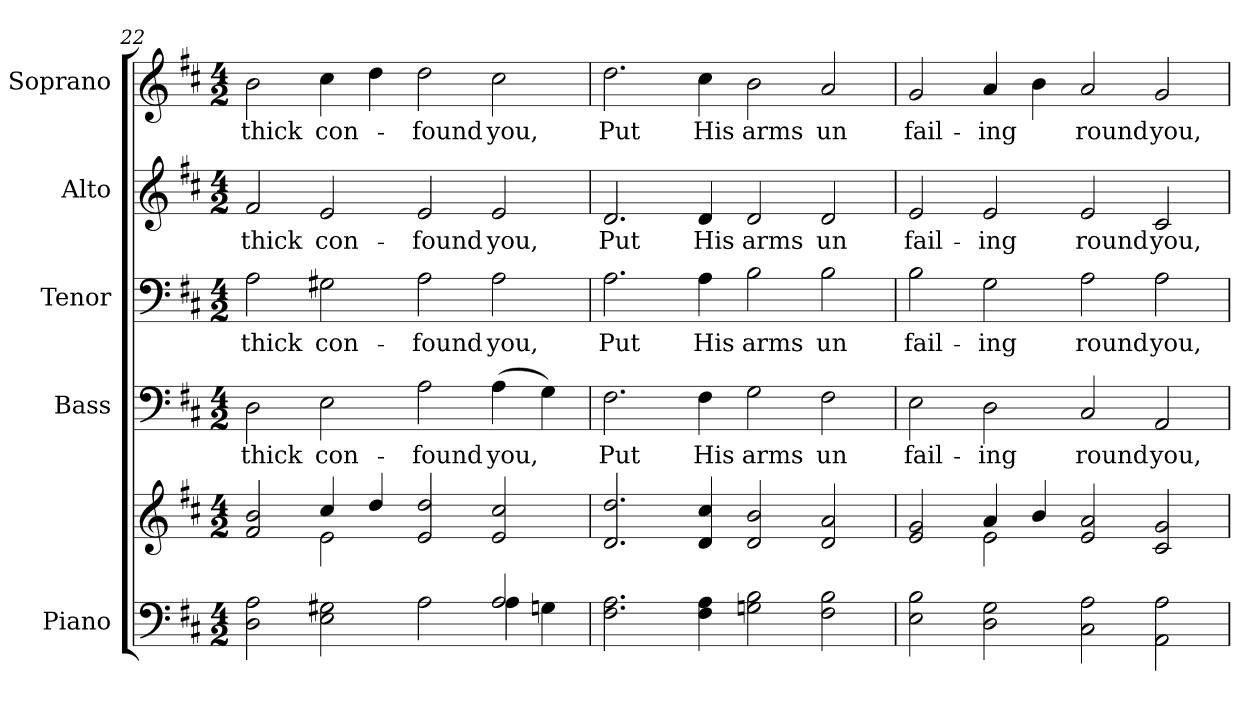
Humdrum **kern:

**kern	**kern	**kern	**text	**kern	**text	**kern	**text	**kern	**text
*part5	*part5	*part4	*part4	*part3	*part3	*part2	*part2	*part1	*part1
*staff6	*staff5	*staff4	*staff4	*staff3	*staff3	*staff2	*staff2	*staff1	*staff1
*I"Piano	*	*I"Bass	*	*I"Tenor	*	*I"Alto	*	*I"Soprano	*
*I'Pno.	*	*I'B.	*	*I'T.	*	*I'A.	*	*I'S.	*
*clefF4	*clefG2	*clefF4	*	*clefF4	*	*clefG2	*	*clefG2	*
*k[f#c#]	*k[f#c#]	*k[f#c#]	*	*k[f#c#]	*	*k[f#c#]	*	*k[f#c#]	*
*D:	*D:	*D:	*	*D:	*	*D:	*	*D:	*
*M4/2	*M4/2	*M4/2	*	*M4/2	*	*M4/2	*	*M4/2	*
=22	=22	=22	=22	=22	=22	=22	=22	=22	=22
*^	*^	*	*	*	*	*	*	*	*
!	!	!	!	!	!LO:LY:b:color=#000000	!	!	!	!	!	!
!	!	!	!	!	!	!	!LO:LY:b:color=#000000	!	!	!	!
!	!	!	!	!	!	!	!	!	!LO:LY:b:color=#000000	!	!
!	!	!	!	!	!	!	!	!	!	!	!LO:LY:b:color=#000000
2Di\ 2Ai	1ryy	2f#i/ 2bi	2ryy	2Di\	thick	2Ai\	thick	2f#i/	thick	2bi\	thick
!	!	!	!	!	!LO:LY:b:color=#000000	!	!	!	!	!	!
!	!	!	!	!	!	!	!LO:LY:b:color=#000000	!	!	!	!
!	!	!	!	!	!	!	!	!	!LO:LY:b:color=#000000	!	!
!	!	!	!	!	!	!	!	!	!	!	!LO:LY:b:color=#000000
2Ei\ 2G#Xi	.	4cc#i/	2ei\	2Ei\	con-	2G#Xi\	con-	2ei/	con-	4cc#i\	con-
.	.	4ddi/	.	.	.	.	.	.	.	4ddi\	.
!	!	!	!	!	!LO:LY:b:color=#000000	!	!	!	!	!	!
!	!	!	!	!	!	!	!LO:LY:b:color=#000000	!	!	!	!
!	!	!	!	!	!	!	!	!	!LO:LY:b:color=#000000	!	!
!	!	!	!	!	!	!	!	!	!	!	!LO:LY:b:color=#000000
2Ai\	2ryy	2ei/ 2ddi	1ryy	2Ai\	-found	2Ai\	-found	2ei/	-found	2ddi\	-found
!	!	!	!	!	!LO:LY:b:color=#000000	!	!	!	!	!	!
!	!	!	!	!	!	!	!LO:LY:b:color=#000000	!	!	!	!
!	!	!	!	!	!	!	!	!	!LO:LY:b:color=#000000	!	!
!	!	!	!	!	!	!	!	!	!	!	!LO:LY:b:color=#000000
2Ai/	4Ai\	2ei/ 2cc#i	.	(4Ai\	you,	2Ai\	you,	2ei/	you,	2cc#i\	you,
.	4Gni\	.	.	4Gi\)	.	.	.	.	.	.	.
*v	*v	*	*	*	*	*	*	*	*	*	*
*	*v	*v	*	*	*	*	*	*	*	*
!!LO:PB:g=z
=23	=23	=23	=23	=23	=23	=23	=23	=23	=23
*^	*	*	*	*	*	*	*	*	*
!	!	!	!	!LO:LY:b:color=#000000	!	!	!	!	!	!
*v	*v	*	*	*	*	*	*	*	*	*
*^	*	*	*	*	*	*	*	*	*
!	!	!	!	!	!	!LO:LY:b:color=#000000	!	!	!	!
*v	*v	*	*	*	*	*	*	*	*	*
*^	*	*	*	*	*	*	*	*	*
!	!	!	!	!	!	!	!	!LO:LY:b:color=#000000	!	!
*v	*v	*	*	*	*	*	*	*	*	*
*^	*	*	*	*	*	*	*	*	*
!	!	!	!	!	!	!	!	!	!	!LO:LY:b:color=#000000
*v	*v	*	*	*	*	*	*	*	*	*
2.F#i\ 2.Ai	2.di/ 2.ddi	2.F#i\	Put	2.Ai\	Put	2.di/	Put	2.ddi\	Put
!	!	!	!LO:LY:b:color=#000000	!	!	!	!	!	!
!	!	!	!	!	!LO:LY:b:color=#000000	!	!	!	!
!	!	!	!	!	!	!	!LO:LY:b:color=#000000	!	!
!	!	!	!	!	!	!	!	!	!LO:LY:b:color=#000000
4F#i\ 4Ai	4di/ 4cc#i	4F#i\	His	4Ai\	His	4di/	His	4cc#i\	His
!	!	!	!LO:LY:b:color=#000000	!	!	!	!	!	!
!	!	!	!	!	!LO:LY:b:color=#000000	!	!	!	!
!	!	!	!	!	!	!	!LO:LY:b:color=#000000	!	!
!	!	!	!	!	!	!	!	!	!LO:LY:b:color=#000000
2Gni\ 2Bi	2di/ 2bi	2Gi\	arms	2Bi\	arms	2di/	arms	2bi\	arms
!	!	!	!LO:LY:b:color=#000000	!	!	!	!	!	!
!	!	!	!	!	!LO:LY:b:color=#000000	!	!	!	!
!	!	!	!	!	!	!	!LO:LY:b:color=#000000	!	!
!	!	!	!	!	!	!	!	!	!LO:LY:b:color=#000000
2F#i\ 2Bi	2di/ 2ai	2F#i\	un	2Bi\	un	2di/	un	2ai/	un
=24	=24	=24	=24	=24	=24	=24	=24	=24	=24
*	*^	*	*	*	*	*	*	*	*
!	!	!	!	!LO:LY:b:color=#000000	!	!	!	!	!	!
!	!	!	!	!	!	!LO:LY:b:color=#000000	!	!	!	!
!	!	!	!	!	!	!	!	!LO:LY:b:color=#000000	!	!
!	!	!	!	!	!	!	!	!	!	!LO:LY:b:color=#000000
2Ei\ 2Bi	2ei/ 2gi	2ryy	2Ei\	fail-	2Bi\	fail-	2ei/	fail-	2gi/	fail-
!	!	!	!	!LO:LY:b:color=#000000	!	!	!	!	!	!
!	!	!	!	!	!	!LO:LY:b:color=#000000	!	!	!	!
!	!	!	!	!	!	!	!	!LO:LY:b:color=#000000	!	!
!	!	!	!	!	!	!	!	!	!	!LO:LY:b:color=#000000
2Di\ 2Gi	4ai/	2ei\	2Di\	-ing	2Gi\	-ing	2ei/	-ing	4ai/	-ing
.	4bi/	.	.	.	.	.	.	.	4bi\	.
!	!	!	!	!LO:LY:b:color=#000000	!	!	!	!	!	!
!	!	!	!	!	!	!LO:LY:b:color=#000000	!	!	!	!
!	!	!	!	!	!	!	!	!LO:LY:b:color=#000000	!	!
!	!	!	!	!	!	!	!	!	!	!LO:LY:b:color=#000000
2C#i\ 2Ai	2ei/ 2ai	1ryy	2C#i/	round	2Ai\	round	2ei/	round	2ai/	round
!	!	!	!	!LO:LY:b:color=#000000	!	!	!	!	!	!
!	!	!	!	!	!	!LO:LY:b:color=#000000	!	!	!	!
!	!	!	!	!	!	!	!	!LO:LY:b:color=#000000	!	!
!	!	!	!	!	!	!	!	!	!	!LO:LY:b:color=#000000
2AAi\ 2Ai	2c#i/ 2gi	.	2AAi/	you,	2Ai\	you,	2c#i/	you,	2gi/	you,
*	*v	*v	*	*	*	*	*	*	*	*
=	=	=	=	=	=	=	=	=	=
*-	*-	*-	*-	*-	*-	*-	*-	*-	*-
